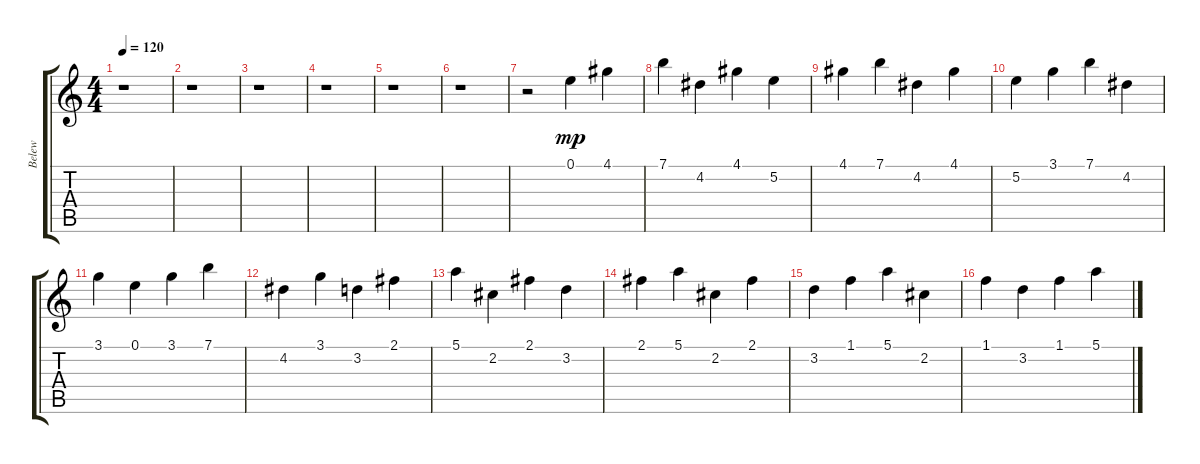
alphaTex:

\track ("Belew" "Belew") {instrument acousticguitarnylon}
\staff {score tabs}
\tuning (E4 B3 G3 D3 A2 E2) {hide}
\ts (4 4)
\tempo 120
\clef g2
\ks c
r.1{dy f} |
r.1 |
r.1 |
r.1 |
r.1 |
r.1 |
r.2 0.1.4{dy mp} 4.1.4 |
7.1.4 4.2.4 4.1.4 5.2.4 |
4.1.4 7.1.4 4.2.4 4.1.4 |
5.2.4 3.1.4 7.1.4 4.2.4 |
3.1.4 0.1.4 3.1.4 7.1.4 |
4.2.4 3.1.4 3.2.4 2.1.4 |
5.1.4 2.2.4 2.1.4 3.2.4 |
2.1.4 5.1.4 2.2.4 2.1.4 |
3.2.4 1.1.4 5.1.4 2.2.4 |
1.1.4 3.2.4 1.1.4 5.1.4
